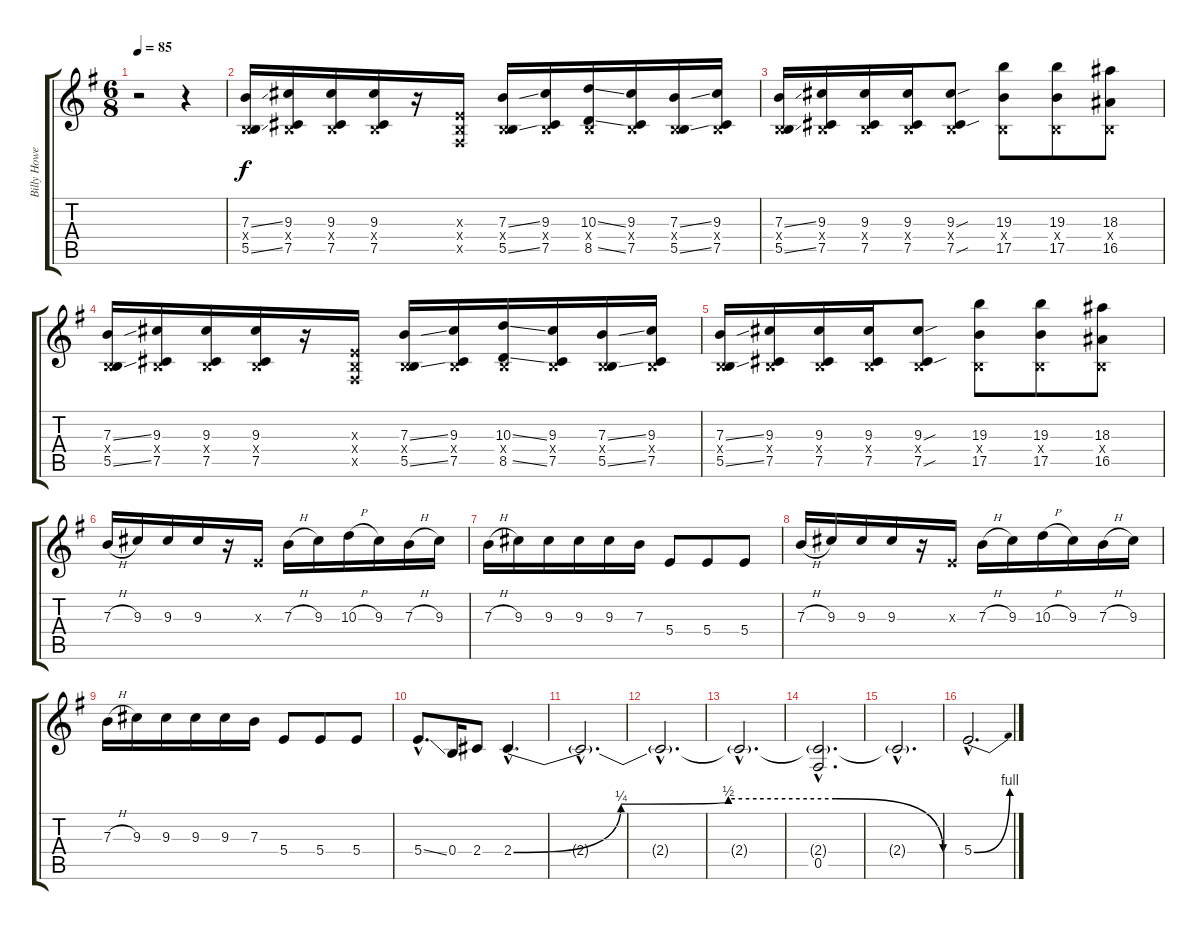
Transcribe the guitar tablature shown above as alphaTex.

\track ("Billy Howerdel" "Billy Howe") {instrument distortionguitar}
\staff {score tabs}
\tuning (Db4 Ab3 E3 B2 Gb2 Db2) {hide}
\ts (6 8)
\tempo 85
\clef g2
\ks eminor
r.2{dy f instrument distortionguitar} r.4 |
(7.3{ss} 0.4{x} 5.5{ss}).16 (9.3 0.4{x} 7.5).16 (9.3 0.4{x} 7.5).16 (9.3 0.4{x} 7.5).16 r.16 (0.3{x} 0.4{x} 0.5{x}).16 (7.3{ss} 0.4{x} 5.5{ss}).16 (9.3 0.4{x} 7.5).16 (10.3{ss} 0.4{x} 8.5{ss}).16 (9.3 0.4{x} 7.5).16 (7.3{ss} 0.4{x} 5.5{ss}).16 (9.3 0.4{x} 7.5).16 |
(7.3{ss} 0.4{x} 5.5{ss}).16 (9.3 0.4{x} 7.5).16 (9.3 0.4{x} 7.5).16 (9.3 0.4{x} 7.5).16 (9.3{sou} 0.4{x} 7.5{sou}).8 (19.3 0.4{x} 17.5).8 (19.3 0.4{x} 17.5).8 (18.3 0.4{x} 16.5).8 |
(7.3{ss} 0.4{x} 5.5{ss}).16 (9.3 0.4{x} 7.5).16 (9.3 0.4{x} 7.5).16 (9.3 0.4{x} 7.5).16 r.16 (0.3{x} 0.4{x} 0.5{x}).16 (7.3{ss} 0.4{x} 5.5{ss}).16 (9.3 0.4{x} 7.5).16 (10.3{ss} 0.4{x} 8.5{ss}).16 (9.3 0.4{x} 7.5).16 (7.3{ss} 0.4{x} 5.5{ss}).16 (9.3 0.4{x} 7.5).16 |
(7.3{ss} 0.4{x} 5.5{ss}).16 (9.3 0.4{x} 7.5).16 (9.3 0.4{x} 7.5).16 (9.3 0.4{x} 7.5).16 (9.3{sou} 0.4{x} 7.5{sou}).8 (19.3 0.4{x} 17.5).8 (19.3 0.4{x} 17.5).8 (18.3 0.4{x} 16.5).8 |
7.3{h}.16 9.3.16 9.3.16 9.3.16 r.16 0.3{x}.16 7.3{h}.16 9.3.16 10.3{h}.16 9.3.16 7.3{h}.16 9.3.16 |
7.3{h}.16 9.3.16 9.3.16 9.3.16 9.3.16 7.3.16 5.4.8 5.4.8 5.4.8 |
7.3{h}.16 9.3.16 9.3.16 9.3.16 r.16 0.3{x}.16 7.3{h}.16 9.3.16 10.3{h}.16 9.3.16 7.3{h}.16 9.3.16 |
7.3{h}.16 9.3.16 9.3.16 9.3.16 9.3.16 7.3.16 5.4.8 5.4.8 5.4.8 |
5.4{ss hac}.8{d} 0.4.16 2.4.8 2.4{be (custom 0 0 15 1 30 2 45 2 60 0) hac}.4{d} |
2.4{hac t}.2{d} |
2.4{hac t}.2{d} |
2.4{hac t}.2{d} |
(2.4{hac t} 0.5{hac}).2{d} |
2.4{hac t}.2{d} |
5.4{be (bend 0 0 60 4) hac}.2{d volume 9}
